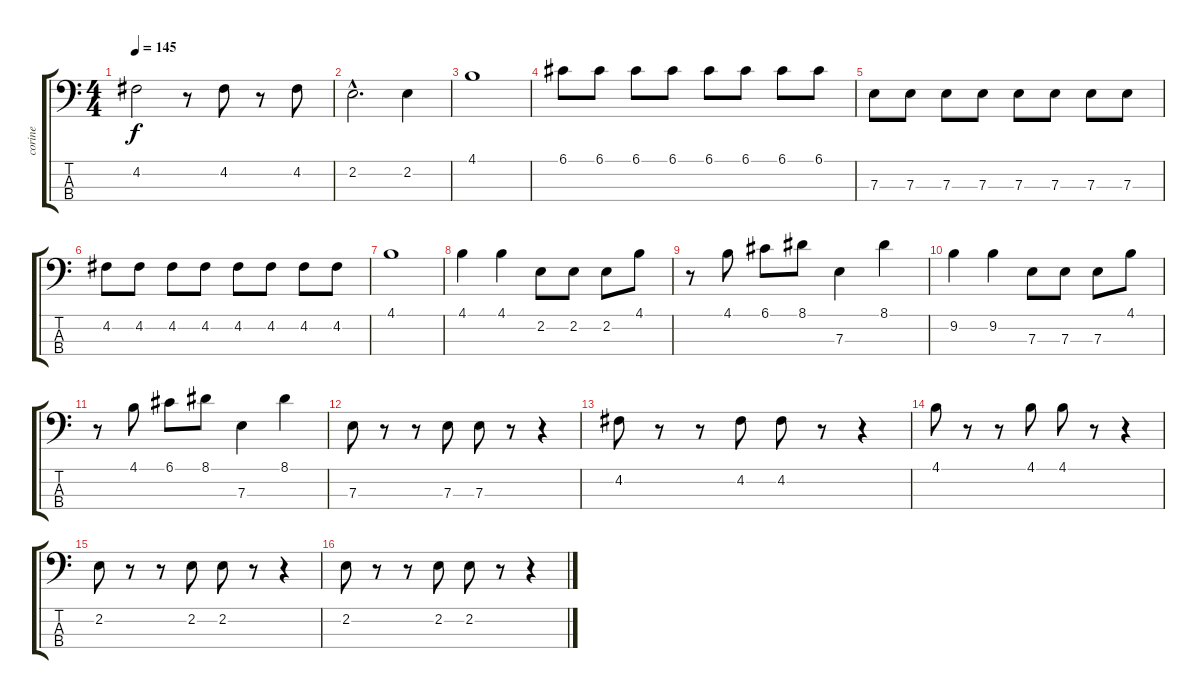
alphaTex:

\track ("corine" "corine") {instrument electricbassfinger}
\staff {score tabs}
\tuning (G2 D2 A1 E1) {hide}
\ts (4 4)
\tempo 145
\clef f4
\ks c
4.2.2{dy f} r.8 4.2.8 r.8 4.2.8 |
2.2{hac}.2{d} 2.2.4 |
4.1.1 |
6.1.8 6.1.8 6.1.8 6.1.8 6.1.8 6.1.8 6.1.8 6.1.8 |
7.3.8 7.3.8 7.3.8 7.3.8 7.3.8 7.3.8 7.3.8 7.3.8 |
4.2.8 4.2.8 4.2.8 4.2.8 4.2.8 4.2.8 4.2.8 4.2.8 |
4.1.1 |
4.1.4 4.1.4 2.2.8 2.2.8 2.2.8 4.1.8 |
r.8 4.1.8 6.1.8 8.1.8 7.3.4 8.1.4 |
9.2.4 9.2.4 7.3.8 7.3.8 7.3.8 4.1.8 |
r.8 4.1.8 6.1.8 8.1.8 7.3.4 8.1.4 |
7.3.8 r.8 r.8 7.3.8 7.3.8 r.8 r.4 |
4.2.8 r.8 r.8 4.2.8 4.2.8 r.8 r.4 |
4.1.8 r.8 r.8 4.1.8 4.1.8 r.8 r.4 |
2.2.8 r.8 r.8 2.2.8 2.2.8 r.8 r.4 |
2.2.8 r.8 r.8 2.2.8 2.2.8 r.8 r.4
